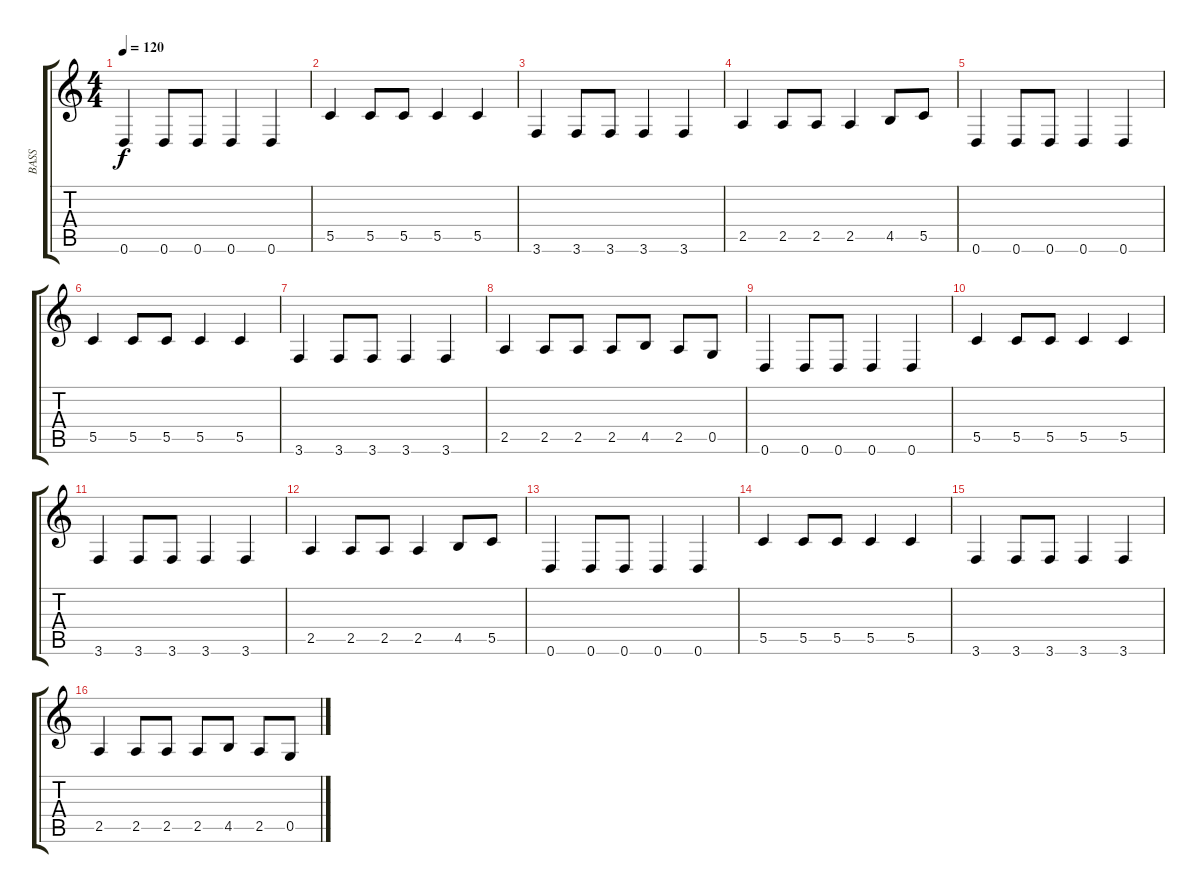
\track ("BASS" "BASS") {instrument electricbassfinger}
\staff {score tabs}
\tuning (D4 A3 F3 C3 G2 D2) {hide}
\ts (4 4)
\tempo 120
\clef g2
\ks c
0.6.4{dy f} 0.6.8 0.6.8 0.6.4 0.6.4 |
5.5.4 5.5.8 5.5.8 5.5.4 5.5.4 |
3.6.4 3.6.8 3.6.8 3.6.4 3.6.4 |
2.5.4 2.5.8 2.5.8 2.5.4 4.5.8 5.5.8 |
0.6.4 0.6.8 0.6.8 0.6.4 0.6.4 |
5.5.4 5.5.8 5.5.8 5.5.4 5.5.4 |
3.6.4 3.6.8 3.6.8 3.6.4 3.6.4 |
2.5.4 2.5.8 2.5.8 2.5.8 4.5.8 2.5.8 0.5.8 |
0.6.4 0.6.8 0.6.8 0.6.4 0.6.4 |
5.5.4 5.5.8 5.5.8 5.5.4 5.5.4 |
3.6.4 3.6.8 3.6.8 3.6.4 3.6.4 |
2.5.4 2.5.8 2.5.8 2.5.4 4.5.8 5.5.8 |
0.6.4 0.6.8 0.6.8 0.6.4 0.6.4 |
5.5.4 5.5.8 5.5.8 5.5.4 5.5.4 |
3.6.4 3.6.8 3.6.8 3.6.4 3.6.4 |
2.5.4 2.5.8 2.5.8 2.5.8 4.5.8 2.5.8 0.5.8
